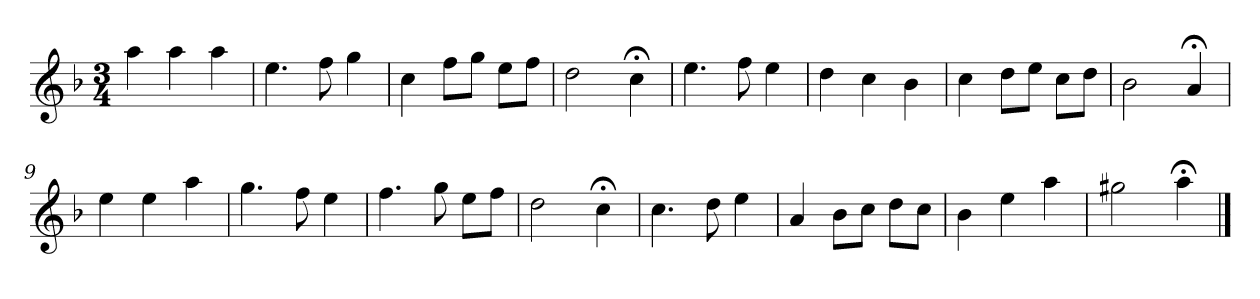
**kern
*part1
*staff1
*k[b-]
*A:phr
*M3/4
*MM120
=1
4aa
4aa
4aa
=2
4.ee
8ff
4gg
=3
4cc
8ffL
8ggJ
8eeL
8ffJ
=4
2dd
4cc;<
=5
4.ee
8ff
4ee
=6
4dd
4cc
4b-
=7
4cc
8ddL
8eeJ
8ccL
8ddJ
=8
2b-
4a;<
=9
4ee
4ee
4aa
=10
4.gg
8ff
4ee
=11
4.ff
8gg
8eeL
8ffJ
=12
2dd
4cc;<
=13
4.cc
8dd
4ee
=14
4a
8b-L
8ccJ
8ddL
8ccJ
=15
4b-
4ee
4aa
=16
2gg#X
4aa;<
==
*-
